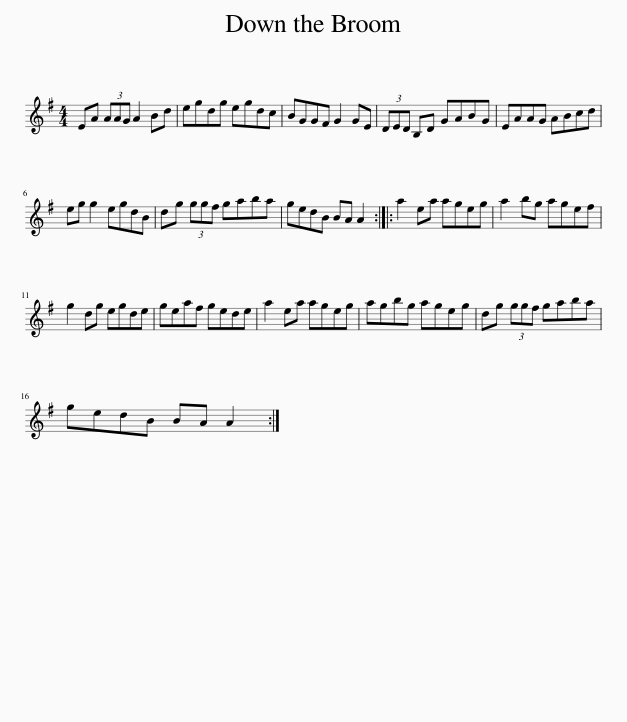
X:1
L:1/8
M:4/4
I:linebreak $
K:G
V:1 treble
V:1
 EA (3AAG A2 Bd | egdg egdc | BGGF G2 GE | (3DED B,D GABG | EAAG ABcd |$ %5
 eg g2 egdB | dg (3ggf gaba | gedB BA A2 :: a2 ea ageg | a2 bg agef |$ %10
 g2 dg egde | geaf gede | a2 ea ageg | agbg ageg | dg (3ggf gaba |$ %15
 gedB BA A2 :| %16
